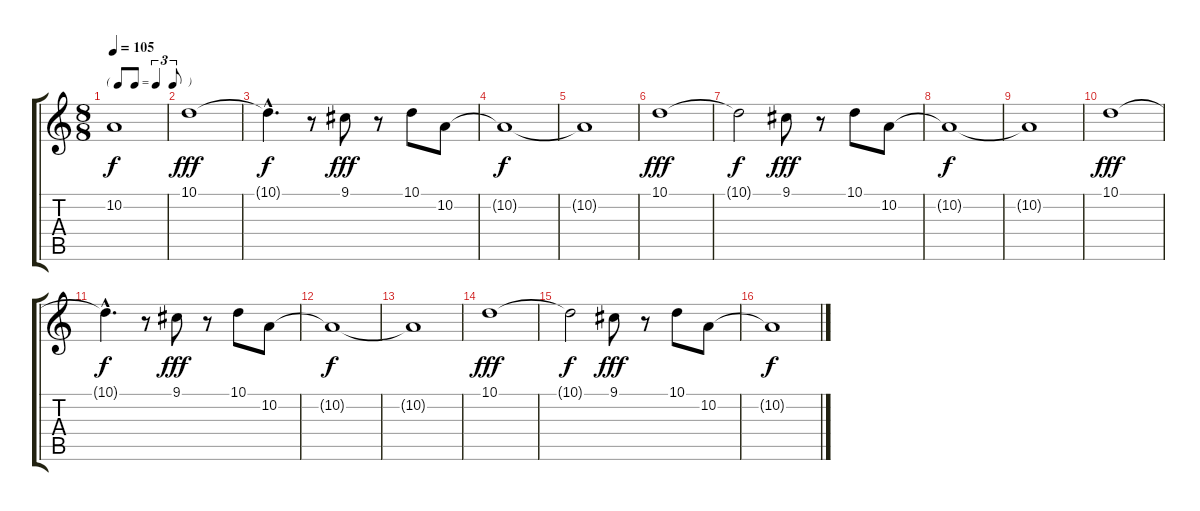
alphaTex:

\track "" {instrument blownbottle}
\staff {score tabs}
\tuning (E4 B3 G3 D3 A2 E2) {hide}
\ts (8 8)
\tf triplet8th
\tempo 105
\clef g2
\ks c
10.2{t}.1{dy f} |
10.1.1{dy fff} |
10.1{hac t}.4{d dy f} r.8 9.1.8{dy fff} r.8 10.1.8 10.2.8 |
10.2{t}.1{dy f} |
10.2{t}.1 |
10.1.1{dy fff} |
10.1{t}.2{dy f} 9.1.8{dy fff} r.8 10.1.8 10.2.8 |
10.2{t}.1{dy f} |
10.2{t}.1 |
10.1.1{dy fff} |
10.1{hac t}.4{d dy f} r.8 9.1.8{dy fff} r.8 10.1.8 10.2.8 |
10.2{t}.1{dy f} |
10.2{t}.1 |
10.1.1{dy fff} |
10.1{t}.2{dy f} 9.1.8{dy fff} r.8 10.1.8 10.2.8 |
10.2{t}.1{dy f}
